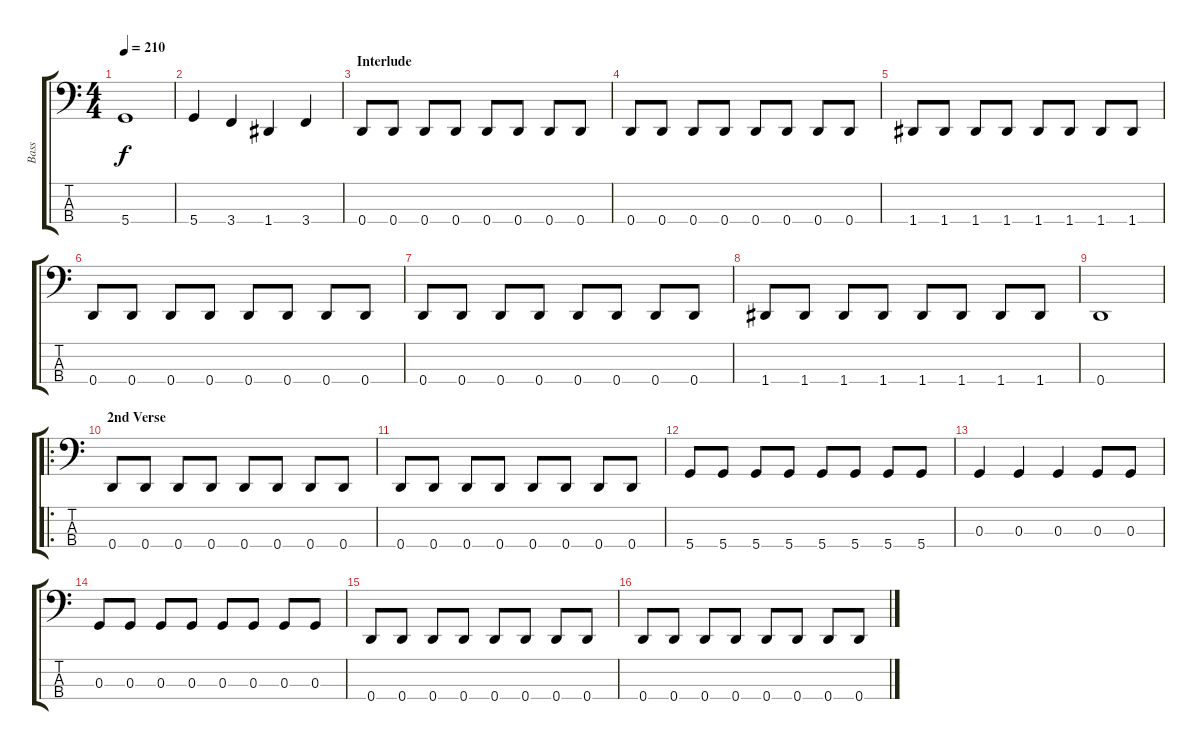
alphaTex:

\track ("Bass" "Bass") {instrument electricbassfinger}
\staff {score tabs}
\tuning (F2 C2 G1 D1) {hide}
\ts (4 4)
\tempo 210
\clef f4
\ks c
5.4.1{dy f} |
5.4.4 3.4.4 1.4.4 3.4.4 |
\section ("" "Interlude")
0.4.8 0.4.8 0.4.8 0.4.8 0.4.8 0.4.8 0.4.8 0.4.8 |
0.4.8 0.4.8 0.4.8 0.4.8 0.4.8 0.4.8 0.4.8 0.4.8 |
1.4.8 1.4.8 1.4.8 1.4.8 1.4.8 1.4.8 1.4.8 1.4.8 |
0.4.8 0.4.8 0.4.8 0.4.8 0.4.8 0.4.8 0.4.8 0.4.8 |
0.4.8 0.4.8 0.4.8 0.4.8 0.4.8 0.4.8 0.4.8 0.4.8 |
1.4.8 1.4.8 1.4.8 1.4.8 1.4.8 1.4.8 1.4.8 1.4.8 |
0.4.1 |
\ro
\section ("" "2nd Verse")
0.4.8 0.4.8 0.4.8 0.4.8 0.4.8 0.4.8 0.4.8 0.4.8 |
0.4.8 0.4.8 0.4.8 0.4.8 0.4.8 0.4.8 0.4.8 0.4.8 |
5.4.8 5.4.8 5.4.8 5.4.8 5.4.8 5.4.8 5.4.8 5.4.8 |
0.3.4 0.3.4 0.3.4 0.3.8 0.3.8 |
0.3.8 0.3.8 0.3.8 0.3.8 0.3.8 0.3.8 0.3.8 0.3.8 |
0.4.8 0.4.8 0.4.8 0.4.8 0.4.8 0.4.8 0.4.8 0.4.8 |
0.4.8 0.4.8 0.4.8 0.4.8 0.4.8 0.4.8 0.4.8 0.4.8
